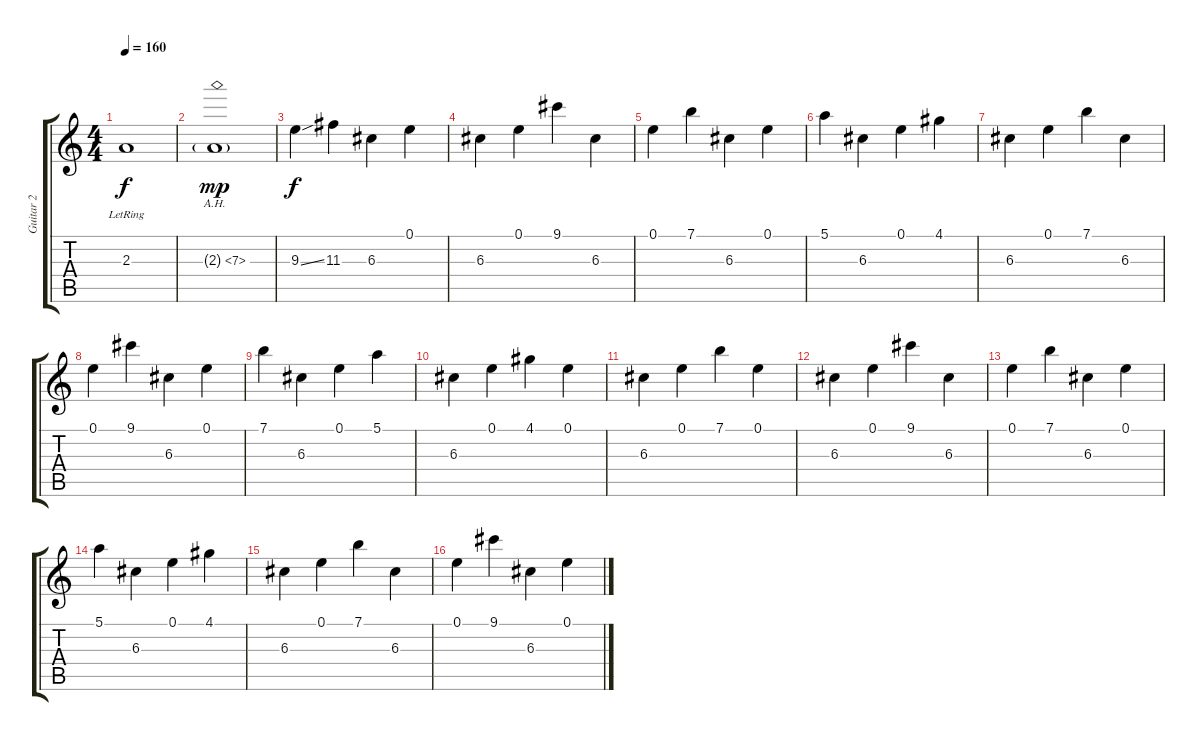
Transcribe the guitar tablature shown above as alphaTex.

\track ("Guitar 2" "Guitar 2") {instrument overdrivenguitar}
\staff {score tabs}
\tuning (E4 B3 G3 D3 A2 D2) {hide}
\ts (4 4)
\tempo 160
\clef g2
\ks c
2.3{lr}.1{dy f} |
2.3{ah 5 g}.1{dy mp} |
9.3{ss}.4{dy f} 11.3.4 6.3.4 0.1.4 |
6.3.4 0.1.4 9.1.4 6.3.4 |
0.1.4 7.1.4 6.3.4 0.1.4 |
5.1.4 6.3.4 0.1.4 4.1.4 |
6.3.4 0.1.4 7.1.4 6.3.4 |
0.1.4 9.1.4 6.3.4 0.1.4 |
7.1.4 6.3.4 0.1.4 5.1.4 |
6.3.4 0.1.4 4.1.4 0.1.4 |
6.3.4 0.1.4 7.1.4 0.1.4 |
6.3.4 0.1.4 9.1.4 6.3.4 |
0.1.4 7.1.4 6.3.4 0.1.4 |
5.1.4 6.3.4 0.1.4 4.1.4 |
6.3.4 0.1.4 7.1.4 6.3.4 |
0.1.4 9.1.4 6.3.4 0.1.4
